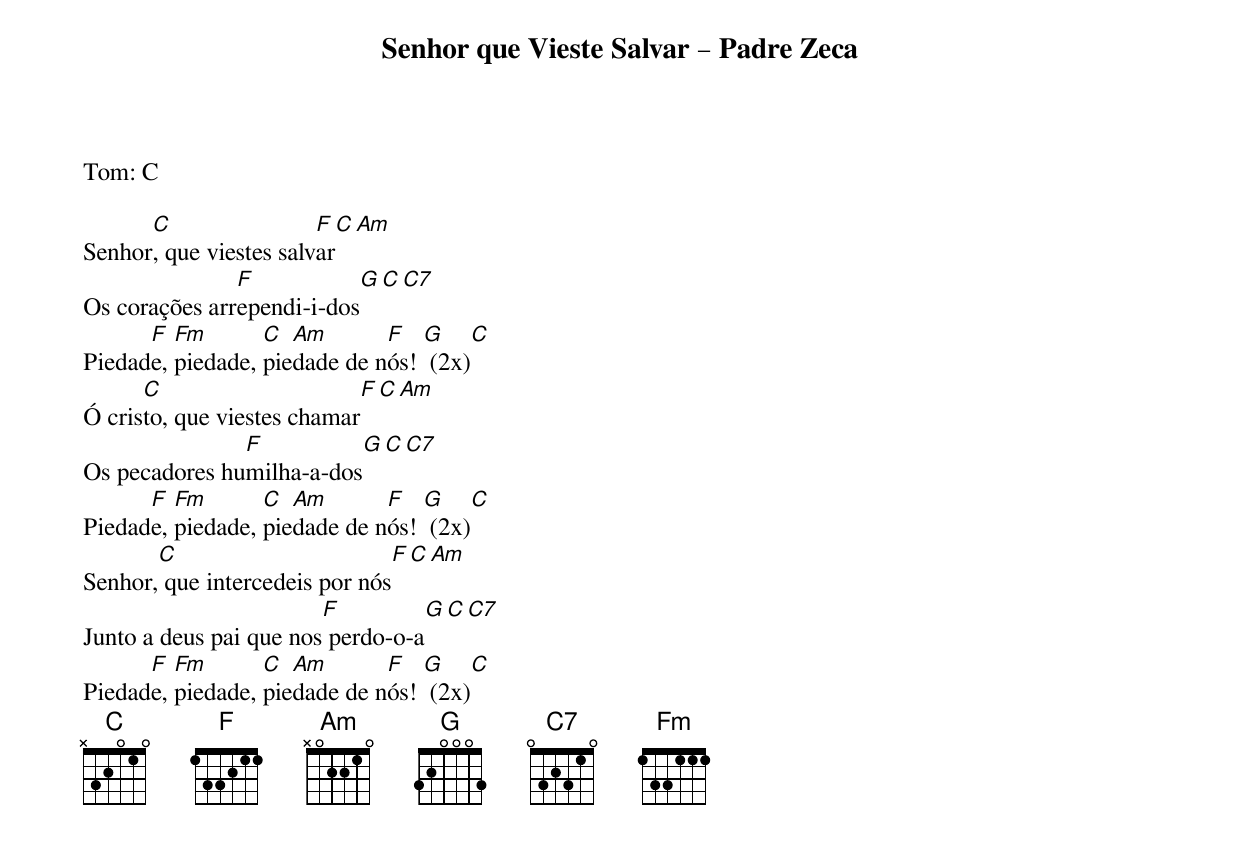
Senhor que Vieste Salvar – Padre Zeca
Tom: C

      C                 F         C        Am
Senhor, que viestes salvar
               F                    G      C  C7
Os corações arrependi-i-dos
      F  Fm       C  Am       F   G        C
Piedade, piedade, piedade de nós!  (2x)
      C                     F             C        Am
Ó cristo, que viestes chamar
               F                  G        C  C7
Os pecadores humilha-a-dos
      F  Fm       C  Am       F   G        C
Piedade, piedade, piedade de nós!  (2x)
       C                            F           C      Am
Senhor, que intercedeis por nós
                        F                          G      C  C7
Junto a deus pai que nos perdo-o-a
      F  Fm       C  Am       F   G        C
Piedade, piedade, piedade de nós!  (2x)
